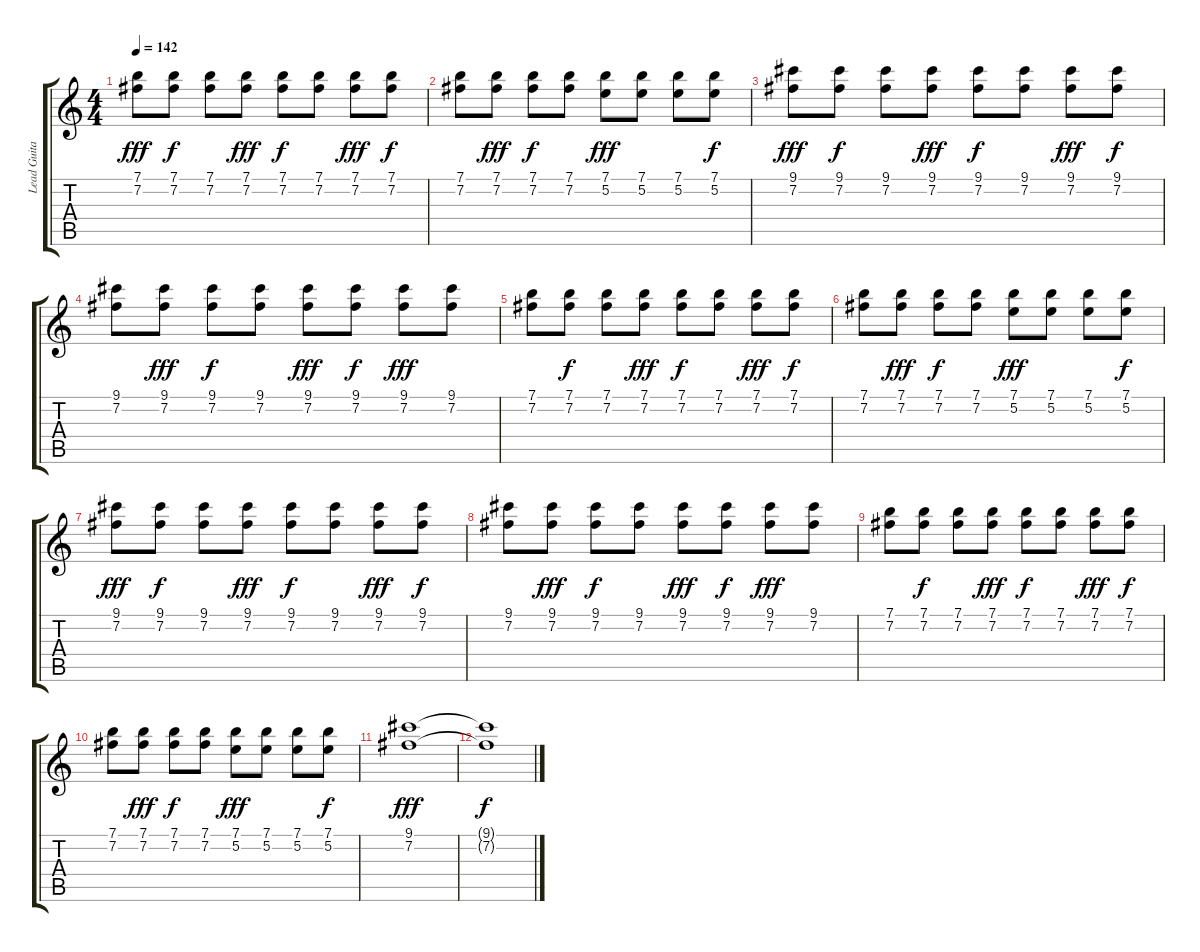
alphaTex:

\track ("Lead Guitar" "Lead Guita") {instrument distortionguitar}
\staff {score tabs}
\tuning (E4 B3 G3 D3 A2 D2) {hide}
\ts (4 4)
\tempo 142
\clef g2
\ks c
(7.1 7.2).8{dy fff} (7.1 7.2).8{dy f} (7.1 7.2).8 (7.1 7.2).8{dy fff} (7.1 7.2).8{dy f} (7.1 7.2).8 (7.1 7.2).8{dy fff} (7.1 7.2).8{dy f} |
(7.1 7.2).8 (7.1 7.2).8{dy fff} (7.1 7.2).8{dy f} (7.1 7.2).8 (7.1 5.2).8{dy fff} (7.1 5.2).8 (7.1 5.2).8 (7.1 5.2).8{dy f} |
(9.1 7.2).8{dy fff} (9.1 7.2).8{dy f} (9.1 7.2).8 (9.1 7.2).8{dy fff} (9.1 7.2).8{dy f} (9.1 7.2).8 (9.1 7.2).8{dy fff} (9.1 7.2).8{dy f} |
(9.1 7.2).8 (9.1 7.2).8{dy fff} (9.1 7.2).8{dy f} (9.1 7.2).8 (9.1 7.2).8{dy fff} (9.1 7.2).8{dy f} (9.1 7.2).8{dy fff} (9.1 7.2).8 |
(7.1 7.2).8 (7.1 7.2).8{dy f} (7.1 7.2).8 (7.1 7.2).8{dy fff} (7.1 7.2).8{dy f} (7.1 7.2).8 (7.1 7.2).8{dy fff} (7.1 7.2).8{dy f} |
(7.1 7.2).8 (7.1 7.2).8{dy fff} (7.1 7.2).8{dy f} (7.1 7.2).8 (7.1 5.2).8{dy fff} (7.1 5.2).8 (7.1 5.2).8 (7.1 5.2).8{dy f} |
(9.1 7.2).8{dy fff} (9.1 7.2).8{dy f} (9.1 7.2).8 (9.1 7.2).8{dy fff} (9.1 7.2).8{dy f} (9.1 7.2).8 (9.1 7.2).8{dy fff} (9.1 7.2).8{dy f} |
(9.1 7.2).8 (9.1 7.2).8{dy fff} (9.1 7.2).8{dy f} (9.1 7.2).8 (9.1 7.2).8{dy fff} (9.1 7.2).8{dy f} (9.1 7.2).8{dy fff} (9.1 7.2).8 |
(7.1 7.2).8 (7.1 7.2).8{dy f} (7.1 7.2).8 (7.1 7.2).8{dy fff} (7.1 7.2).8{dy f} (7.1 7.2).8 (7.1 7.2).8{dy fff} (7.1 7.2).8{dy f} |
(7.1 7.2).8 (7.1 7.2).8{dy fff} (7.1 7.2).8{dy f} (7.1 7.2).8 (7.1 5.2).8{dy fff} (7.1 5.2).8 (7.1 5.2).8 (7.1 5.2).8{dy f} |
(9.1 7.2).1{dy fff volume 0} |
(9.1{t} 7.2{t}).1{dy f}
